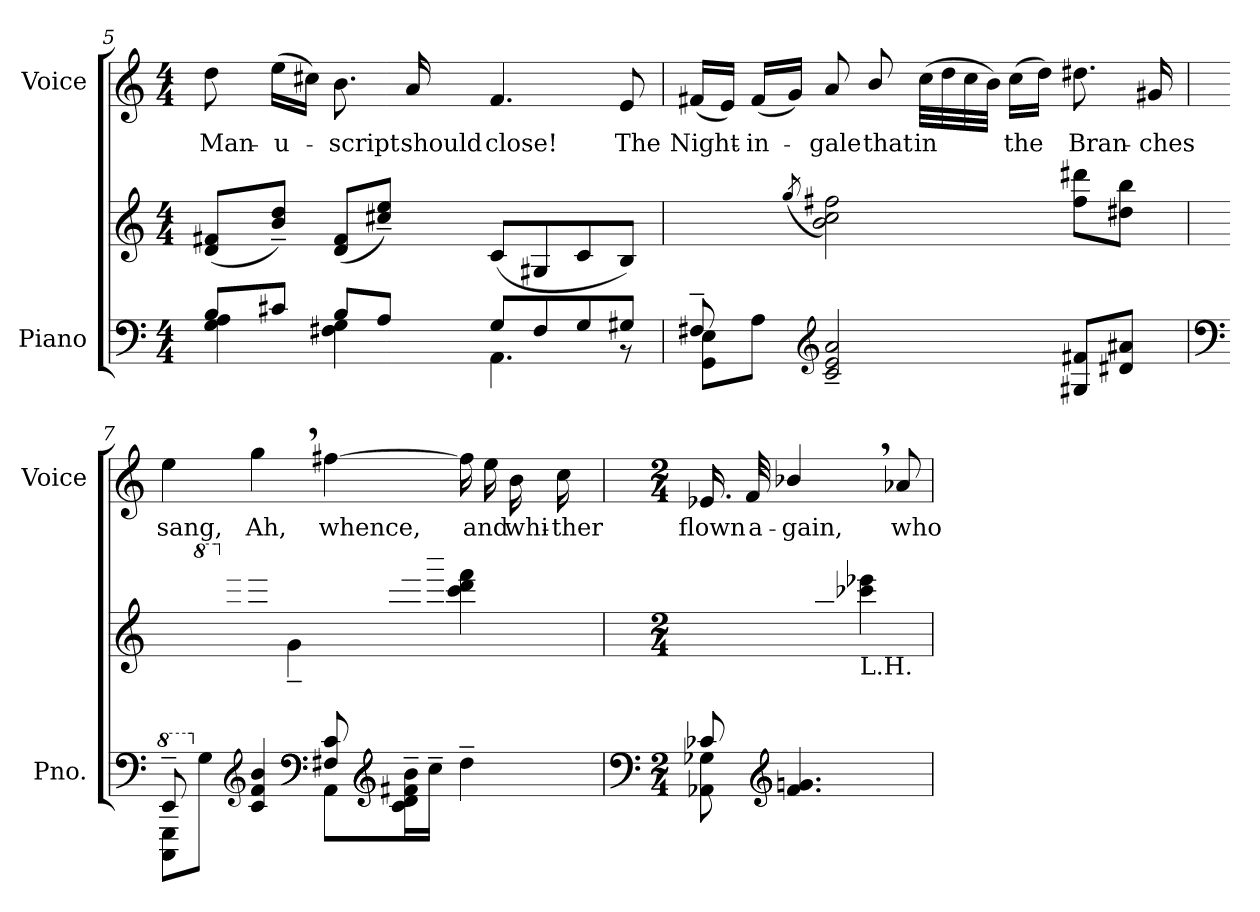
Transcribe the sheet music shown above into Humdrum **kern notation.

**kern	**kern	**kern	**text
*part2	*part2	*part1	*part1
*staff3	*staff2	*staff1	*staff1
*I"Piano	*	*I"Voice	*
*I'Pno.	*	*I'Voice	*
!!LO:LB:g=z
*clefF4	*clefG2	*clefG2	*
*k[]	*k[]	*k[]	*
*M4/4	*M4/4	*M4/4	*
=5	=5	=5	=5
*^	*	*	*
!	!	!	!	!LO:LY:b:color=#000000
8Bi/L	4Gi\ 4Ai	(8di/ 8f#XiL	8ddi\	Man-
!	!	!	!	!LO:LY:b:color=#000000
8c#Xi/J	.	8bi/~ 8ddi~J)	(16eei\LL	-u-
.	.	.	16cc#Xi\JJ)	.
!	!	!	!	!LO:LY:b:color=#000000
8Bi/L	4F#Xi\ 4Gi	(8di/ 8f#iL	8.bi\	-script
8Ai/J	.	8cc#Xi/~ 8eei~J)	.	.
!	!	!	!	!LO:LY:b:color=#000000
.	.	.	16ai/	should
!	!	!	!	!LO:LY:b:color=#000000
8Gi/L	4.AAi\	(8ci/L	4.fi/	close!
8F#i/	.	8G#Xi/	.	.
8Gi/	.	8ci/	.	.
!	!	!	!	!LO:LY:b:color=#000000
8G#Xi/J	8r	8Bi/J)	8ei/	The
=6	=6	=6	=6	=6
!	!	!	!	!LO:LY:b:color=#000000
8F#X~i/L	8GGi\ 8EiL	8ryy	(16f#Xi/LL	Night-
.	.	.	16ei/JJ)	.
!	!	!	!	!LO:LY:b:color=#000000
2..ryy	8Ai\J	8g~i\J	(16f#i/LL	-in-
.	.	.	16gi/JJ)	.
*clefG2	*	*	*	*
.	.	(8qggi/	.	.
!	!	!	!	!LO:LY:b:color=#000000
.	2ci/~ 2ei~ 2ai~	2bi\ 2cci 2ff#Xi)	8ai/	-gale
!	!	!	!	!LO:LY:b:color=#000000
.	.	.	8bi/	that
!	!	!	!	!LO:LY:b:color=#000000
.	.	.	(32cci\LLL	in
.	.	.	32ddi\	.
.	.	.	32cci\	.
.	.	.	32bi\JJJ)	.
!	!	!	!	!LO:LY:b:color=#000000
.	.	.	(16cci\LL	the
.	.	.	16ddi\JJ)	.
!	!	!	!	!LO:LY:b:color=#000000
.	8G#Xi/ 8f#XiL	8ff#i\ 8ddd#XiL	8.dd#Xi\	Bran-
.	8d#Xi/ 8a#XiJ	8dd#Xi\ 8bbiJ	.	.
!	!	!	!	!LO:LY:b:color=#000000
.	.	.	16g#Xi/	-ches
!!LO:PB:g=z
=7	=7	=7	=7	=7
*clefF4	*	*	*	*
*8va	*	*	*	*
*	*	*^	*	*
!	!	!	!	!	!LO:LY:b:color=#000000
8E~i/L	8CCi\ 8GGiL	8ryy	4ryy	4eei\	sang,
*X8va	*	*	*	*	*
*	*	*8va	*	*	*
4.ryy	8Gi\J	8ff#X~i\J	.	.	.
*clefG2	*	*	*	*	*
*	*	*X8va	*	*	*
.	.	8qfff#Xi/	8qryy	.	.
!	!	!	!	!	!LO:LY:b:color=#000000
.	4ci/ 4fi 4bi	4aai/ 4ccci 4eeei	4g~i\	4gg,i\	Ah,
*clefF4	*	*	*	*	*
!	!	!	!	!	!LO:LY:b:color=#000000
8F#Xi/ 8ciL	8AAi\L	8ryy	2ryy	[>4ff#Xi\	whence,
*clefG2	*	*	*	*	*
4.ryy	16ci\~ 16di~ 16f#Xi~ 16bi~L	16ccci\ 16dddi 16fff#XiL	.	.	.
.	16cc~i\JJ	16eeei\ 16bbbiJJ	.	.	.
.	4dd~i\	4ccci\ 4dddi 4fff#i	.	16ff#i\]	.
!	!	!	!	!	!LO:LY:b:color=#000000
.	.	.	.	16eei\	and
!	!	!	!	!	!LO:LY:b:color=#000000
.	.	.	.	16bi\	whi-
!	!	!	!	!	!LO:LY:b:color=#000000
.	.	.	.	16cci\	-ther
*	*	*v	*v	*	*
=8	=8	=8	=8	=8
*clefF4	*	*	*	*
*M2/4	*	*M2/4	*M2/4	*
!	!	!	!	!LO:LY:b:color=#000000
8c-Xi/L	8AA-Xi\ 8G-Xi	8ryy	16.e-Xi/	flown
!	!	!	!	!LO:LY:b:color=#000000
.	.	.	32fi/	a-
*clefG2	*	*	*	*
!	!	!	!	!LO:LY:b:color=#000000
4.ryy	4.fi/ 4.gni	16.cc-Xi\ 16.ee-XiL	4b-X,i/	-gain,
.	.	32ggi\ 32bb-XiJJk	.	.
!	!	!LO:TX:b:t=L.H.	!	!
.	.	4ccc-Xi\ 4eee-Xi	.	.
!	!	!	!	!LO:LY:b:color=#000000
.	.	.	8a-Xi/	who
*v	*v	*	*	*
=	=	=	=
*-	*-	*-	*-
